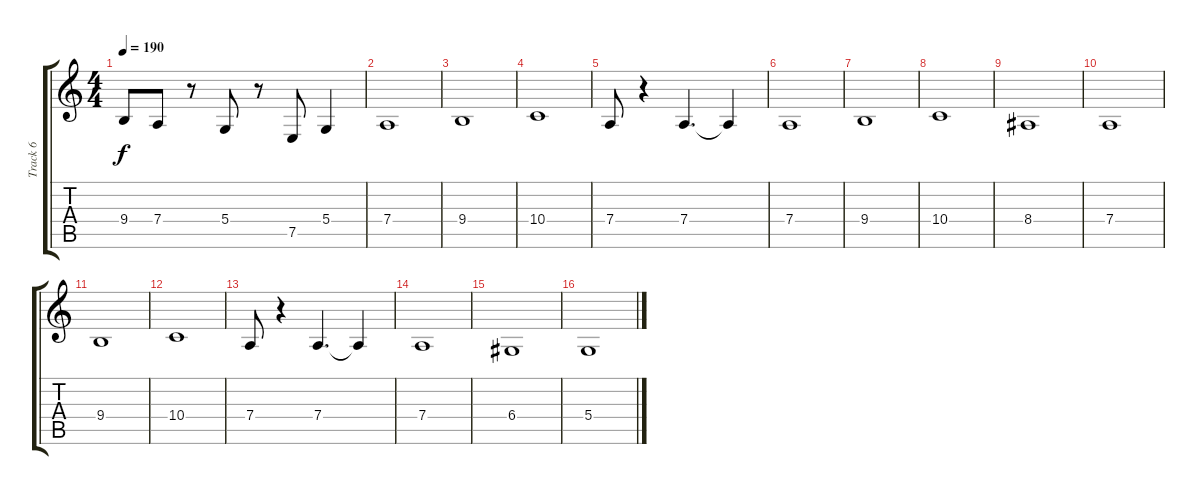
\track ("Track 6" "Track 6") {instrument trombone}
\staff {score tabs}
\tuning (E4 B3 G3 D3 A2 E2) {hide}
\ts (4 4)
\tempo 190
\clef g2
\ks c
9.4.8{dy f} 7.4.8 r.8 5.4.8 r.8 7.5.8 5.4.4 |
7.4.1 |
9.4.1 |
10.4.1 |
7.4.8 r.4 7.4.4{d} 7.4{t}.4 |
7.4.1 |
9.4.1 |
10.4.1 |
8.4.1 |
7.4.1 |
9.4.1 |
10.4.1 |
7.4.8 r.4 7.4.4{d} 7.4{t}.4 |
7.4.1 |
6.4.1 |
5.4.1
